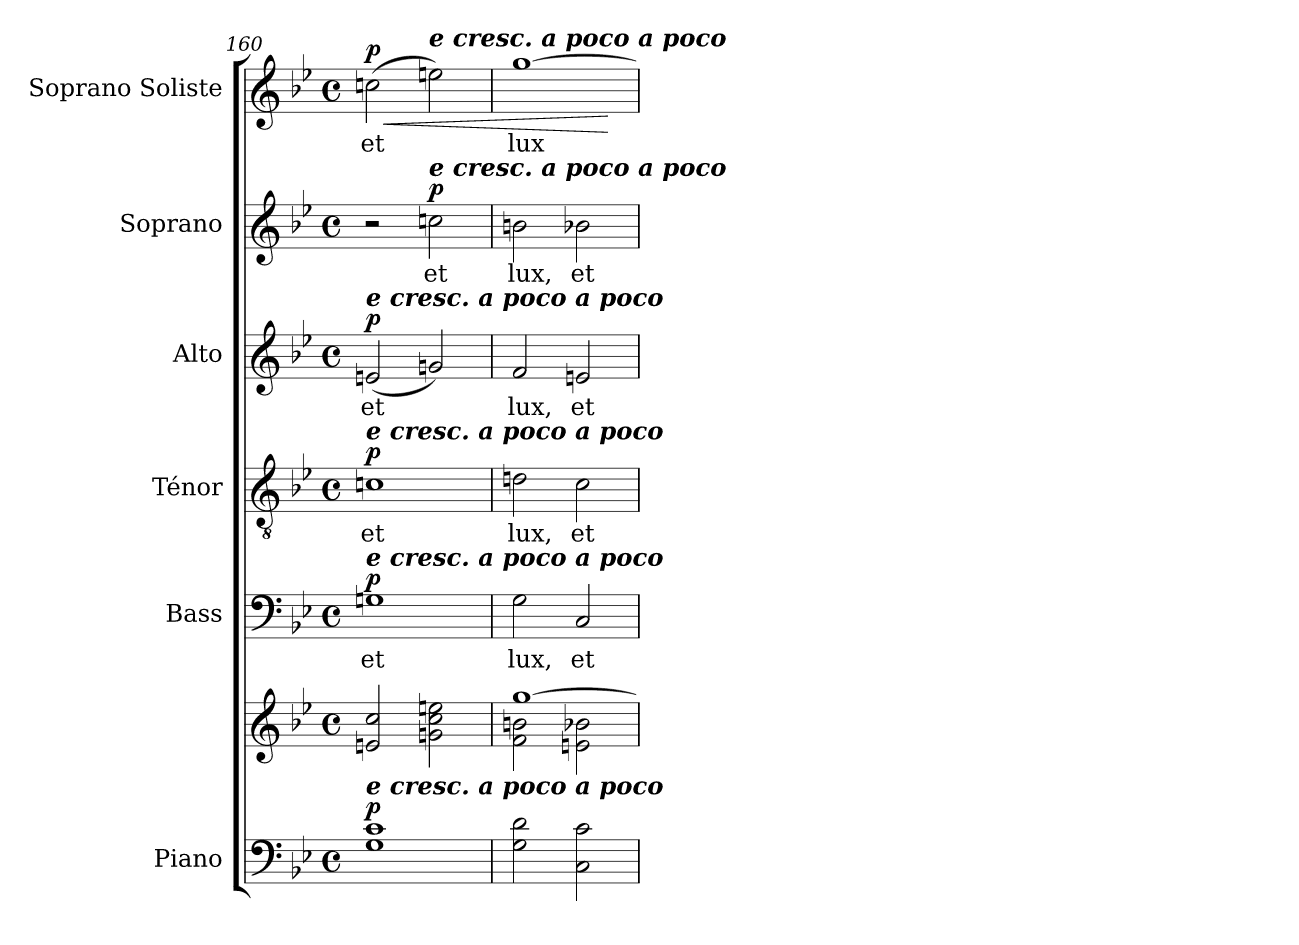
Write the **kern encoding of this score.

**kern	**kern	**dynam	**kern	**text	**dynam	**kern	**text	**dynam	**kern	**text	**dynam	**kern	**text	**dynam	**kern	**text	**dynam
*part6	*part6	*part6	*part5	*part5	*part5	*part4	*part4	*part4	*part3	*part3	*part3	*part2	*part2	*part2	*part1	*part1	*part1
*staff7	*staff6	*staff6/7	*staff5	*staff5	*staff5	*staff4	*staff4	*staff4	*staff3	*staff3	*staff3	*staff2	*staff2	*staff2	*staff1	*staff1	*staff1
*I"Piano	*	*	*I"Bass	*	*	*I"Ténor	*	*	*I"Alto	*	*	*I"Soprano	*	*	*I"Soprano Soliste	*	*
*I'Pno.	*	*	*I'B.	*	*	*I'T.	*	*	*I'A.	*	*	*I'S.	*	*	*	*	*
*clefF4	*clefG2	*	*clefF4	*	*	*clefGv2	*	*	*clefG2	*	*	*clefG2	*	*	*clefG2	*	*
*k[b-e-]	*k[b-e-]	*	*k[b-e-]	*	*	*k[b-e-]	*	*	*k[b-e-]	*	*	*k[b-e-]	*	*	*k[b-e-]	*	*
*M4/4	*M4/4	*	*M4/4	*	*	*M4/4	*	*	*M4/4	*	*	*M4/4	*	*	*M4/4	*	*
*met(c)	*met(c)	*	*met(c)	*	*	*met(c)	*	*	*met(c)	*	*	*met(c)	*	*	*met(c)	*	*
=160	=160	=160	=160	=160	=160	=160	=160	=160	=160	=160	=160	=160	=160	=160	=160	=160	=160
!	!	!	!	!	!	!	!	!	!LO:TX:a:Bi:t=e cresc.  a  poco a poco	!	!	!	!	!	!	!	!
!	!	!	!	!	!	!LO:TX:a:Bi:t=e cresc.  a  poco a poco	!	!	!	!	!	!	!	!	!	!	!
!	!	!	!LO:TX:a:Bi:t=e cresc.  a  poco a poco	!	!	!	!	!	!	!	!	!	!	!	!	!	!
!LO:TX:a:Bi:t=e cresc. a poco a poco	!	!	!	!	!	!	!	!	!	!	!	!	!	!	!	!	!
!	!	!LO:DY:a=2	!	!	!LO:DY:a	!	!	!LO:DY:a	!	!	!LO:DY:a	!	!	!	!	!	!LO:HP:b
!	!	!	!	!	!	!	!	!	!	!	!	!	!	!	!	!	!LO:DY:n=1:a
1G 1c	2en/ 2cc/	p	1Gn	et	p	1cn	et	p	(2en/	et	p	2r	.	.	(2ccn\	et	< p
!	!	!	!	!	!	!	!	!	!	!	!	!	!	!	!LO:TX:a:Bi:t=e cresc.  a  poco a poco	!	!
!	!	!	!	!	!	!	!	!	!	!	!	!LO:TX:a:Bi:t=e cresc.  a  poco a poco	!	!	!	!	!
!	!	!	!	!	!	!	!	!	!	!	!	!	!	!LO:DY:a	!	!	!
.	2gn\ 2cc\ 2een\	.	.	.	.	.	.	.	2gn/)	.	.	2ccn\	et	p	2een\)	.	.
=161	=161	=161	=161	=161	=161	=161	=161	=161	=161	=161	=161	=161	=161	=161	=161	=161	=161
*	*^	*	*	*	*	*	*	*	*	*	*	*	*	*	*	*	*
2G\ 2d\	[1gg	2f\ 2bn\	.	2G\	lux,	.	2dn\	lux,	.	2f/	lux,	.	2bn\	lux,	.	[1gg	lux	.
2C\ 2c\	.	2en\ 2b-X\	.	2C/	et	.	2c\	et	.	2en/	et	.	2b-X\	et	.	.	.	.
*	*v	*v	*	*	*	*	*	*	*	*	*	*	*	*	*	*	*	*
.	.	.	.	.	.	.	.	.	.	.	.	.	.	.	.	.	[
=	=	=	=	=	=	=	=	=	=	=	=	=	=	=	=	=	=
*-	*-	*-	*-	*-	*-	*-	*-	*-	*-	*-	*-	*-	*-	*-	*-	*-	*-
